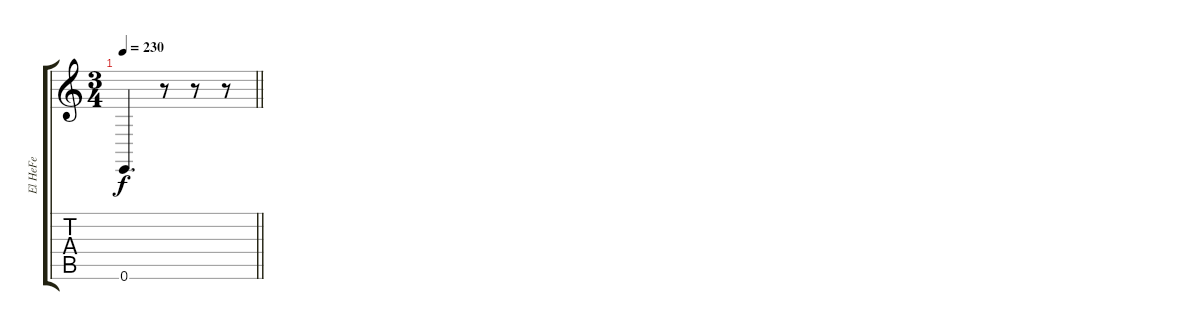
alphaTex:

\track ("El HeFe" "El HeFe") {instrument trumpet}
\staff {score tabs}
\tuning (E4 B3 G3 D3 A2 E2) {hide}
\ts (3 4)
\tempo 230
\clef g2
\barLineRight lightlight
\ks c
0.6.4{d dy f} r.8 r.8 r.8
